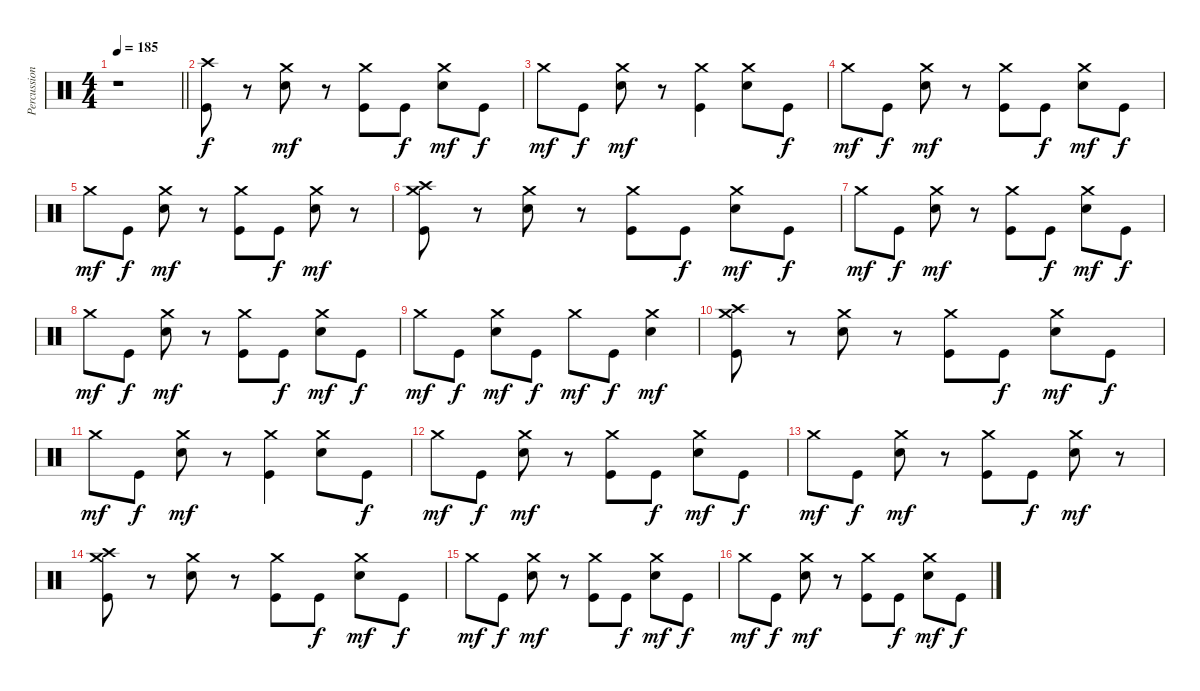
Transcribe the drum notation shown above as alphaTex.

\track ("Percussion" "Percussion") {instrument percussion}
\staff {score}
\articulation defaults
\ts (4 4)
\tempo 185
\clef neutral
\barLineRight lightlight
\ks c
r.1{dy mf} |
("Kick (hit)" "Crash high (hit)").8{dy f} r.8 ("Electric Snare (hit)" "Crash medium (hit)").8{dy mf} r.8 ("Kick (hit)" "Crash medium (hit)").8 "Kick (hit)".8{dy f} ("Electric Snare (hit)" "Crash medium (hit)").8{dy mf} "Kick (hit)".8{dy f} |
"Crash medium (hit)".8{dy mf} "Kick (hit)".8{dy f} ("Electric Snare (hit)" "Crash medium (hit)").8{dy mf} r.8 ("Kick (hit)" "Crash medium (hit)").4 ("Electric Snare (hit)" "Crash medium (hit)").8 "Kick (hit)".8{dy f} |
"Crash medium (hit)".8{dy mf} "Kick (hit)".8{dy f} ("Electric Snare (hit)" "Crash medium (hit)").8{dy mf} r.8 ("Kick (hit)" "Crash medium (hit)").8 "Kick (hit)".8{dy f} ("Electric Snare (hit)" "Crash medium (hit)").8{dy mf} "Kick (hit)".8{dy f} |
"Crash medium (hit)".8{dy mf} "Kick (hit)".8{dy f} ("Electric Snare (hit)" "Crash medium (hit)").8{dy mf} r.8 ("Kick (hit)" "Crash medium (hit)").8 "Kick (hit)".8{dy f} ("Electric Snare (hit)" "Crash medium (hit)").8{dy mf} r.8 |
("Kick (hit)" "Crash medium (hit)" "Crash high (hit)").8 r.8 ("Electric Snare (hit)" "Crash medium (hit)").8 r.8 ("Kick (hit)" "Crash medium (hit)").8 "Kick (hit)".8{dy f} ("Electric Snare (hit)" "Crash medium (hit)").8{dy mf} "Kick (hit)".8{dy f} |
"Crash medium (hit)".8{dy mf} "Kick (hit)".8{dy f} ("Electric Snare (hit)" "Crash medium (hit)").8{dy mf} r.8 ("Kick (hit)" "Crash medium (hit)").8 "Kick (hit)".8{dy f} ("Electric Snare (hit)" "Crash medium (hit)").8{dy mf} "Kick (hit)".8{dy f} |
"Crash medium (hit)".8{dy mf} "Kick (hit)".8{dy f} ("Electric Snare (hit)" "Crash medium (hit)").8{dy mf} r.8 ("Kick (hit)" "Crash medium (hit)").8 "Kick (hit)".8{dy f} ("Electric Snare (hit)" "Crash medium (hit)").8{dy mf} "Kick (hit)".8{dy f} |
"Crash medium (hit)".8{dy mf} "Kick (hit)".8{dy f} ("Electric Snare (hit)" "Crash medium (hit)").8{dy mf} "Kick (hit)".8{dy f} "Crash medium (hit)".8{dy mf} "Kick (hit)".8{dy f} ("Electric Snare (hit)" "Crash medium (hit)").4{dy mf} |
("Kick (hit)" "Crash medium (hit)" "Crash high (hit)").8 r.8 ("Electric Snare (hit)" "Crash medium (hit)").8 r.8 ("Kick (hit)" "Crash medium (hit)").8 "Kick (hit)".8{dy f} ("Electric Snare (hit)" "Crash medium (hit)").8{dy mf} "Kick (hit)".8{dy f} |
"Crash medium (hit)".8{dy mf} "Kick (hit)".8{dy f} ("Electric Snare (hit)" "Crash medium (hit)").8{dy mf} r.8 ("Kick (hit)" "Crash medium (hit)").4 ("Electric Snare (hit)" "Crash medium (hit)").8 "Kick (hit)".8{dy f} |
"Crash medium (hit)".8{dy mf} "Kick (hit)".8{dy f} ("Electric Snare (hit)" "Crash medium (hit)").8{dy mf} r.8 ("Kick (hit)" "Crash medium (hit)").8 "Kick (hit)".8{dy f} ("Electric Snare (hit)" "Crash medium (hit)").8{dy mf} "Kick (hit)".8{dy f} |
"Crash medium (hit)".8{dy mf} "Kick (hit)".8{dy f} ("Electric Snare (hit)" "Crash medium (hit)").8{dy mf} r.8 ("Kick (hit)" "Crash medium (hit)").8 "Kick (hit)".8{dy f} ("Electric Snare (hit)" "Crash medium (hit)").8{dy mf} r.8 |
("Kick (hit)" "Crash medium (hit)" "Crash high (hit)").8 r.8 ("Electric Snare (hit)" "Crash medium (hit)").8 r.8 ("Kick (hit)" "Crash medium (hit)").8 "Kick (hit)".8{dy f} ("Electric Snare (hit)" "Crash medium (hit)").8{dy mf} "Kick (hit)".8{dy f} |
"Crash medium (hit)".8{dy mf} "Kick (hit)".8{dy f} ("Electric Snare (hit)" "Crash medium (hit)").8{dy mf} r.8 ("Kick (hit)" "Crash medium (hit)").8 "Kick (hit)".8{dy f} ("Electric Snare (hit)" "Crash medium (hit)").8{dy mf} "Kick (hit)".8{dy f} |
"Crash medium (hit)".8{dy mf} "Kick (hit)".8{dy f} ("Electric Snare (hit)" "Crash medium (hit)").8{dy mf} r.8 ("Kick (hit)" "Crash medium (hit)").8 "Kick (hit)".8{dy f} ("Electric Snare (hit)" "Crash medium (hit)").8{dy mf} "Kick (hit)".8{dy f}
